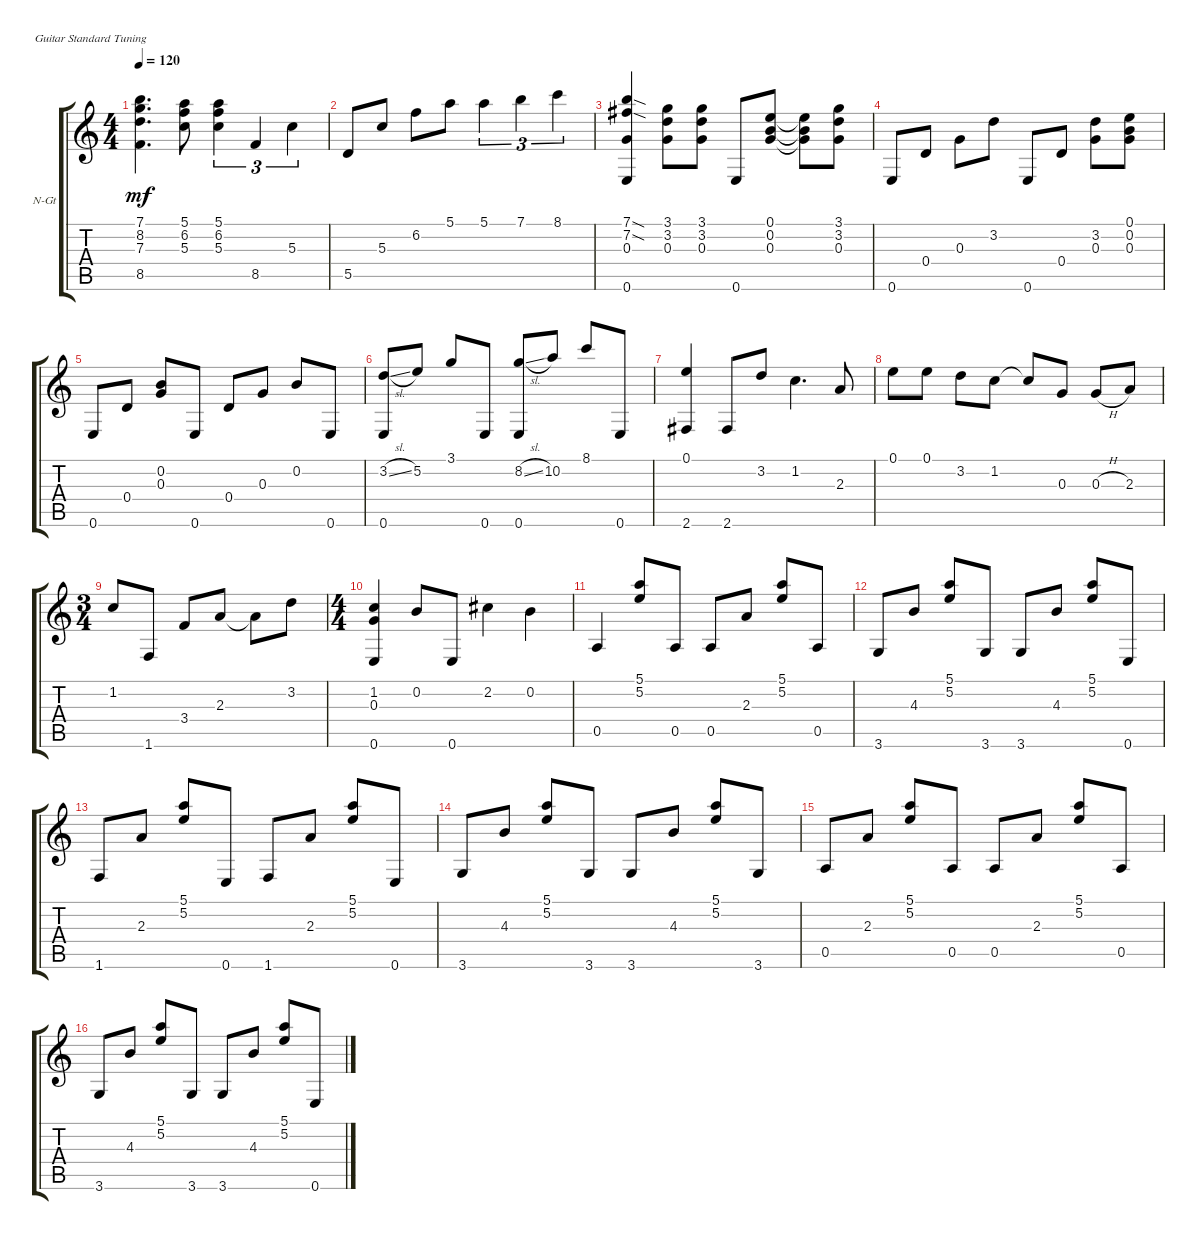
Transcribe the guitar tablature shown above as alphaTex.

\defaultSystemsLayout 4
\bracketExtendMode groupsimilarinstruments
\firstSystemTrackNameOrientation horizontal
\otherSystemsTrackNameOrientation horizontal
\track ("Nylon Guitar" "N-Gt") {instrument acousticguitarnylon}
\staff {score tabs}
\tuning (E4 B3 G3 D3 A2 E2)
\ts (4 4)
\tempo 120
\clef g2
\ks c
(7.1 8.2 7.3 8.5).4{d dy mf} (5.1 6.2 5.3).8 (5.1 6.2 5.3).4{tu (3 2)} 8.5.4{tu (3 2)} 5.3.4{tu (3 2)} |
5.5.8 5.3.8 6.2.8 5.1.8 5.1.4{tu (3 2)} 7.1.4{tu (3 2)} 8.1.4{tu (3 2)} |
(7.1{sod} 7.2{sod} 0.3 0.6).4 (3.2 3.1 0.3).8 (3.1 3.2 0.3).8 0.6.8 (0.1 0.2 0.3).8 (0.3{t} 0.2{t} 0.1{t}).8 (3.1 3.2 0.3).8 |
0.6.8 0.4.8 0.3.8 3.2.8 0.6.8 0.4.8 (0.3 3.2).8 (0.1 0.2 0.3).8 |
0.6.8 0.4.8 (0.3 0.2).8 0.6.8 0.4.8 0.3.8 0.2.8 0.6.8 |
(0.6 3.2{sl}).8 5.2.8 3.1.8 0.6.8 (0.6 8.2{sl}).8 10.2.8 8.1.8 0.6.8 |
(2.6 0.1).4 2.6.8 3.2.8 1.2.4{d} 2.3.8 |
0.1.8 0.1.8 3.2.8 1.2.8 1.2{t}.8 0.3.8 0.3{h}.8 2.3.8 |
\ts (3 4)
1.2.8 1.6.8 3.4.8 2.3.8 2.3{t}.8 3.2.8 |
\ts (4 4)
(1.2 0.6 0.3).4 0.2.8 0.6.8 2.2.4 0.2.4 |
0.5.4 (5.1 5.2).8 0.5.8 0.5.8 2.3.8 (5.1 5.2).8 0.5.8 |
3.6.8 4.3.8 (5.1 5.2).8 3.6.8 3.6.8 4.3.8 (5.1 5.2).8 0.6.8 |
1.6.8 2.3.8 (5.1 5.2).8 0.6.8 1.6.8 2.3.8 (5.1 5.2).8 0.6.8 |
3.6.8 4.3.8 (5.1 5.2).8 3.6.8 3.6.8 4.3.8 (5.1 5.2).8 3.6.8 |
0.5.8 2.3.8 (5.1 5.2).8 0.5.8 0.5.8 2.3.8 (5.1 5.2).8 0.5.8 |
3.6.8 4.3.8 (5.1 5.2).8 3.6.8 3.6.8 4.3.8 (5.1 5.2).8 0.6.8
